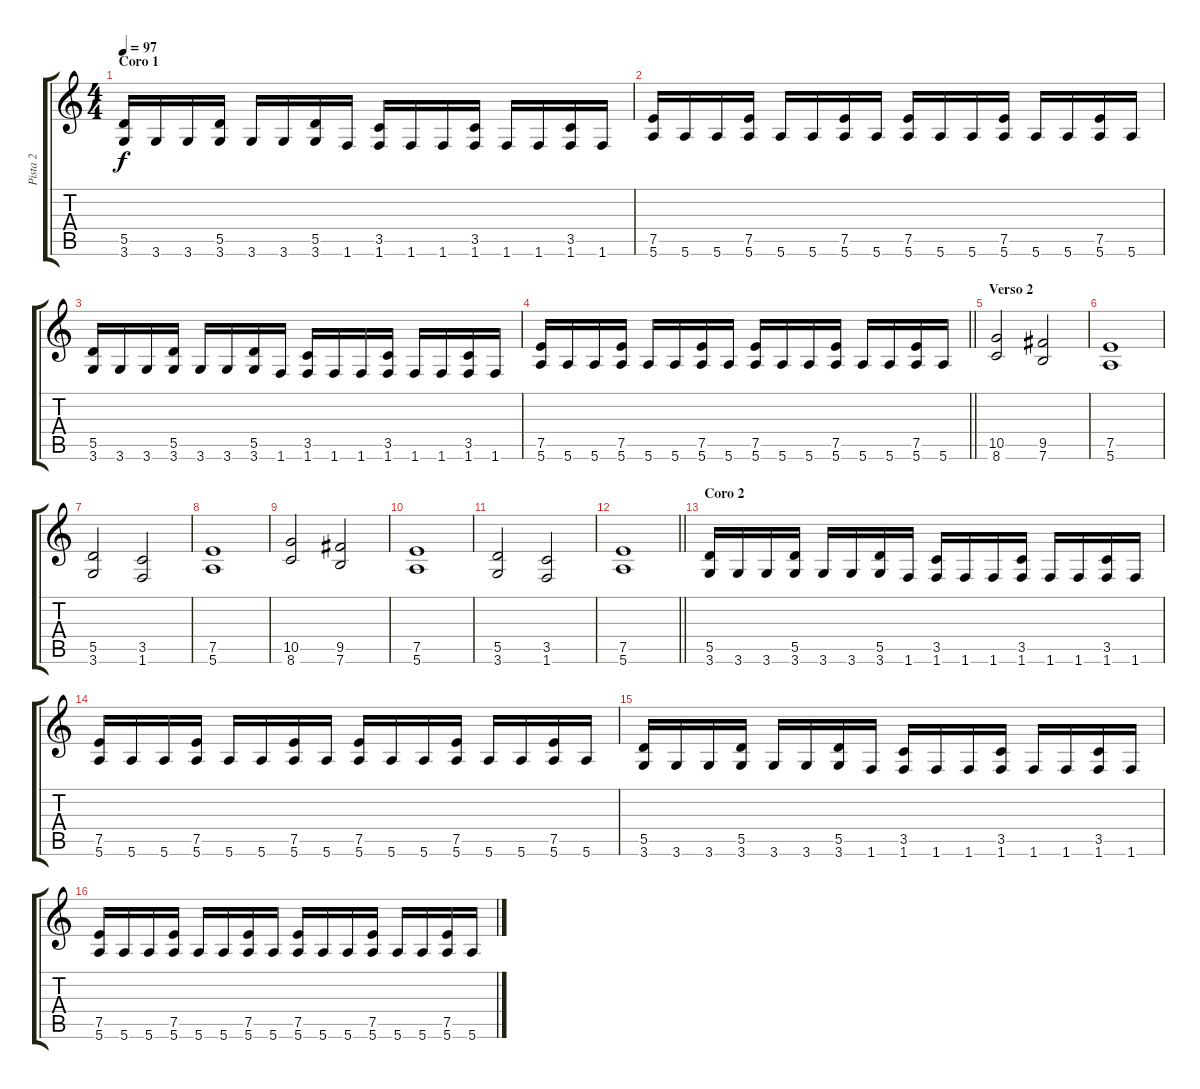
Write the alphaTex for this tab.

\track ("Pista 2" "Pista 2") {instrument overdrivenguitar}
\staff {score tabs}
\tuning (E4 B3 G3 D3 A2 E2) {hide}
\ts (4 4)
\section ("" "Coro 1")
\tempo 97
\clef g2
\ks c
(5.5 3.6).16{dy f} 3.6.16 3.6.16 (5.5 3.6).16 3.6.16 3.6.16 (5.5 3.6).16 1.6.16 (3.5 1.6).16 1.6.16 1.6.16 (3.5 1.6).16 1.6.16 1.6.16 (3.5 1.6).16 1.6.16 |
(7.5 5.6).16 5.6.16 5.6.16 (7.5 5.6).16 5.6.16 5.6.16 (7.5 5.6).16 5.6.16 (7.5 5.6).16 5.6.16 5.6.16 (7.5 5.6).16 5.6.16 5.6.16 (7.5 5.6).16 5.6.16 |
(5.5 3.6).16 3.6.16 3.6.16 (5.5 3.6).16 3.6.16 3.6.16 (5.5 3.6).16 1.6.16 (3.5 1.6).16 1.6.16 1.6.16 (3.5 1.6).16 1.6.16 1.6.16 (3.5 1.6).16 1.6.16 |
\barLineRight lightlight
(7.5 5.6).16 5.6.16 5.6.16 (7.5 5.6).16 5.6.16 5.6.16 (7.5 5.6).16 5.6.16 (7.5 5.6).16 5.6.16 5.6.16 (7.5 5.6).16 5.6.16 5.6.16 (7.5 5.6).16 5.6.16 |
\section ("" "Verso 2")
(10.5 8.6).2 (9.5 7.6).2 |
(7.5 5.6).1 |
(5.5 3.6).2 (3.5 1.6).2 |
(7.5 5.6).1 |
(10.5 8.6).2 (9.5 7.6).2 |
(7.5 5.6).1 |
(5.5 3.6).2 (3.5 1.6).2 |
\barLineRight lightlight
(7.5 5.6).1 |
\section ("" "Coro 2")
(5.5 3.6).16 3.6.16 3.6.16 (5.5 3.6).16 3.6.16 3.6.16 (5.5 3.6).16 1.6.16 (3.5 1.6).16 1.6.16 1.6.16 (3.5 1.6).16 1.6.16 1.6.16 (3.5 1.6).16 1.6.16 |
(7.5 5.6).16 5.6.16 5.6.16 (7.5 5.6).16 5.6.16 5.6.16 (7.5 5.6).16 5.6.16 (7.5 5.6).16 5.6.16 5.6.16 (7.5 5.6).16 5.6.16 5.6.16 (7.5 5.6).16 5.6.16 |
(5.5 3.6).16 3.6.16 3.6.16 (5.5 3.6).16 3.6.16 3.6.16 (5.5 3.6).16 1.6.16 (3.5 1.6).16 1.6.16 1.6.16 (3.5 1.6).16 1.6.16 1.6.16 (3.5 1.6).16 1.6.16 |
(7.5 5.6).16 5.6.16 5.6.16 (7.5 5.6).16 5.6.16 5.6.16 (7.5 5.6).16 5.6.16 (7.5 5.6).16 5.6.16 5.6.16 (7.5 5.6).16 5.6.16 5.6.16 (7.5 5.6).16 5.6.16
